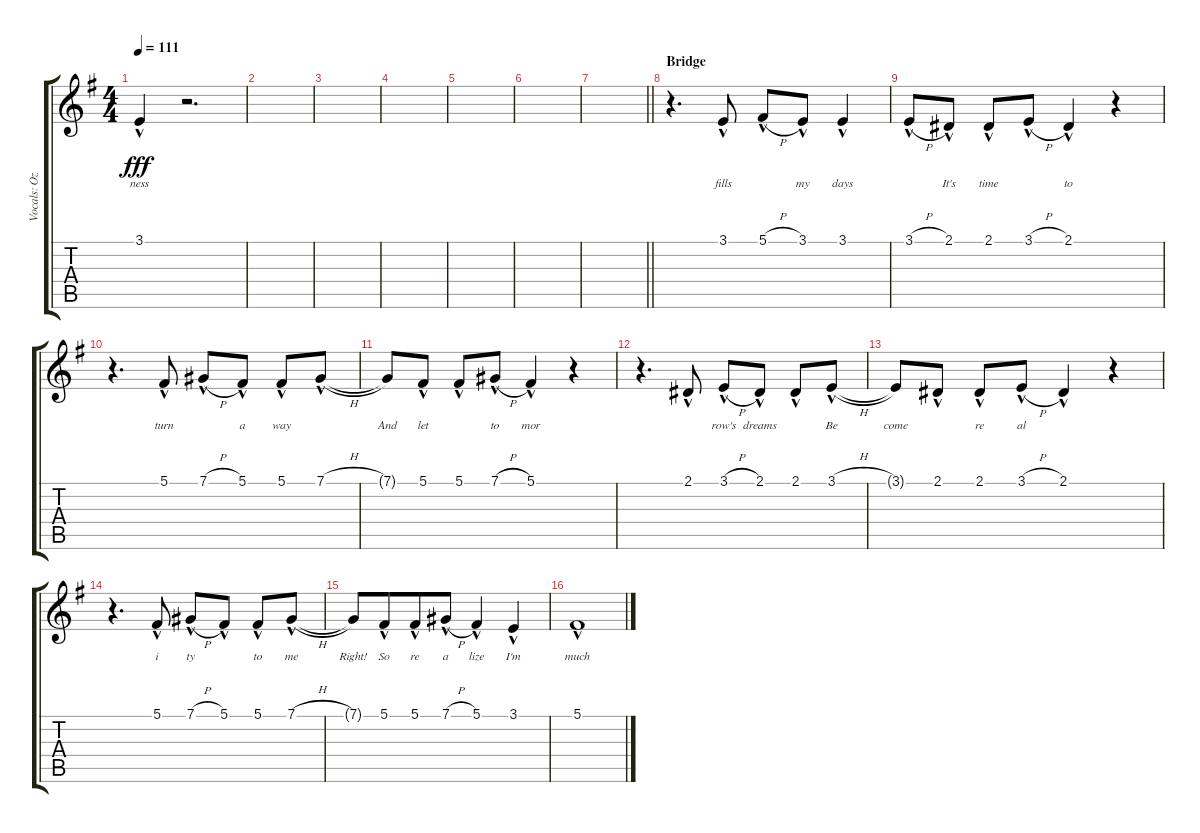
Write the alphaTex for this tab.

\track ("Vocals: Ozzy" "Vocals: Oz") {instrument lead2sawtooth}
\staff {score tabs}
\tuning (Db4 Ab3 E3 B2 Gb2 Db2) {hide}
\ts (4 4)
\tempo 111
\clef g2
\ks g
3.1{hac}.4{lyrics (0 "ness") lyrics (1 "") lyrics (2 "") lyrics (3 "") lyrics (4 "") dy fff} r.2{d} |
|
|
|
|
|
\barLineRight lightlight
|
\section ("" "Bridge")
r.4{d} 3.1{hac}.8{lyrics (0 "fills") lyrics (1 "") lyrics (2 "") lyrics (3 "") lyrics (4 "")} 5.1{h hac}.8{lyrics (0 "") lyrics (1 "") lyrics (2 "") lyrics (3 "") lyrics (4 "")} 3.1{hac}.8{lyrics (0 "my") lyrics (1 "") lyrics (2 "") lyrics (3 "") lyrics (4 "")} 3.1{hac}.4{lyrics (0 "days") lyrics (1 "") lyrics (2 "") lyrics (3 "") lyrics (4 "")} |
3.1{h hac}.8{lyrics (0 "") lyrics (1 "") lyrics (2 "") lyrics (3 "") lyrics (4 "")} 2.1{hac}.8{lyrics (0 "It's") lyrics (1 "") lyrics (2 "") lyrics (3 "") lyrics (4 "")} 2.1{hac}.8{lyrics (0 "time") lyrics (1 "") lyrics (2 "") lyrics (3 "") lyrics (4 "")} 3.1{h hac}.8{lyrics (0 "") lyrics (1 "") lyrics (2 "") lyrics (3 "") lyrics (4 "")} 2.1{hac}.4{lyrics (0 "to") lyrics (1 "") lyrics (2 "") lyrics (3 "") lyrics (4 "")} r.4 |
r.4{d} 5.1{hac}.8{lyrics (0 "turn") lyrics (1 "") lyrics (2 "") lyrics (3 "") lyrics (4 "")} 7.1{h hac}.8{lyrics (0 "") lyrics (1 "") lyrics (2 "") lyrics (3 "") lyrics (4 "")} 5.1{hac}.8{lyrics (0 "a") lyrics (1 "") lyrics (2 "") lyrics (3 "") lyrics (4 "")} 5.1{hac}.8{lyrics (0 "way") lyrics (1 "") lyrics (2 "") lyrics (3 "") lyrics (4 "")} 7.1{h hac}.8{lyrics (0 "") lyrics (1 "") lyrics (2 "") lyrics (3 "") lyrics (4 "")} |
7.1{t}.8{lyrics (0 "And") lyrics (1 "") lyrics (2 "") lyrics (3 "") lyrics (4 "")} 5.1{hac}.8{lyrics (0 "let") lyrics (1 "") lyrics (2 "") lyrics (3 "") lyrics (4 "")} 5.1{hac}.8{lyrics (0 "") lyrics (1 "") lyrics (2 "") lyrics (3 "") lyrics (4 "")} 7.1{h hac}.8{lyrics (0 "to") lyrics (1 "") lyrics (2 "") lyrics (3 "") lyrics (4 "")} 5.1{hac}.4{lyrics (0 "mor") lyrics (1 "") lyrics (2 "") lyrics (3 "") lyrics (4 "")} r.4 |
r.4{d} 2.1{hac}.8{lyrics (0 "") lyrics (1 "") lyrics (2 "") lyrics (3 "") lyrics (4 "")} 3.1{h hac}.8{lyrics (0 "row's") lyrics (1 "") lyrics (2 "") lyrics (3 "") lyrics (4 "")} 2.1{hac}.8{lyrics (0 "dreams") lyrics (1 "") lyrics (2 "") lyrics (3 "") lyrics (4 "")} 2.1{hac}.8{lyrics (0 "") lyrics (1 "") lyrics (2 "") lyrics (3 "") lyrics (4 "")} 3.1{h hac}.8{lyrics (0 "Be") lyrics (1 "") lyrics (2 "") lyrics (3 "") lyrics (4 "")} |
3.1{t}.8{lyrics (0 "come") lyrics (1 "") lyrics (2 "") lyrics (3 "") lyrics (4 "")} 2.1{hac}.8{lyrics (0 "") lyrics (1 "") lyrics (2 "") lyrics (3 "") lyrics (4 "")} 2.1{hac}.8{lyrics (0 "re") lyrics (1 "") lyrics (2 "") lyrics (3 "") lyrics (4 "")} 3.1{h hac}.8{lyrics (0 "al") lyrics (1 "") lyrics (2 "") lyrics (3 "") lyrics (4 "")} 2.1{hac}.4{lyrics (0 "") lyrics (1 "") lyrics (2 "") lyrics (3 "") lyrics (4 "")} r.4 |
r.4{d} 5.1{hac}.8{lyrics (0 "i") lyrics (1 "") lyrics (2 "") lyrics (3 "") lyrics (4 "")} 7.1{h hac}.8{lyrics (0 "ty") lyrics (1 "") lyrics (2 "") lyrics (3 "") lyrics (4 "")} 5.1{hac}.8{lyrics (0 "") lyrics (1 "") lyrics (2 "") lyrics (3 "") lyrics (4 "")} 5.1{hac}.8{lyrics (0 "to") lyrics (1 "") lyrics (2 "") lyrics (3 "") lyrics (4 "")} 7.1{h hac}.8{lyrics (0 "me") lyrics (1 "") lyrics (2 "") lyrics (3 "") lyrics (4 "")} |
7.1{t}.8{lyrics (0 "Right!") lyrics (1 "") lyrics (2 "") lyrics (3 "") lyrics (4 "")} 5.1{hac}.8{lyrics (0 "So") lyrics (1 "") lyrics (2 "") lyrics (3 "") lyrics (4 "") beam merge} 5.1{hac}.8{lyrics (0 "re") lyrics (1 "") lyrics (2 "") lyrics (3 "") lyrics (4 "")} 7.1{h hac}.8{lyrics (0 "a") lyrics (1 "") lyrics (2 "") lyrics (3 "") lyrics (4 "")} 5.1{hac}.4{lyrics (0 "lize") lyrics (1 "") lyrics (2 "") lyrics (3 "") lyrics (4 "")} 3.1{hac}.4{lyrics (0 "I'm") lyrics (1 "") lyrics (2 "") lyrics (3 "") lyrics (4 "")} |
5.1{hac}.1{lyrics (0 "much") lyrics (1 "") lyrics (2 "") lyrics (3 "") lyrics (4 "")}
